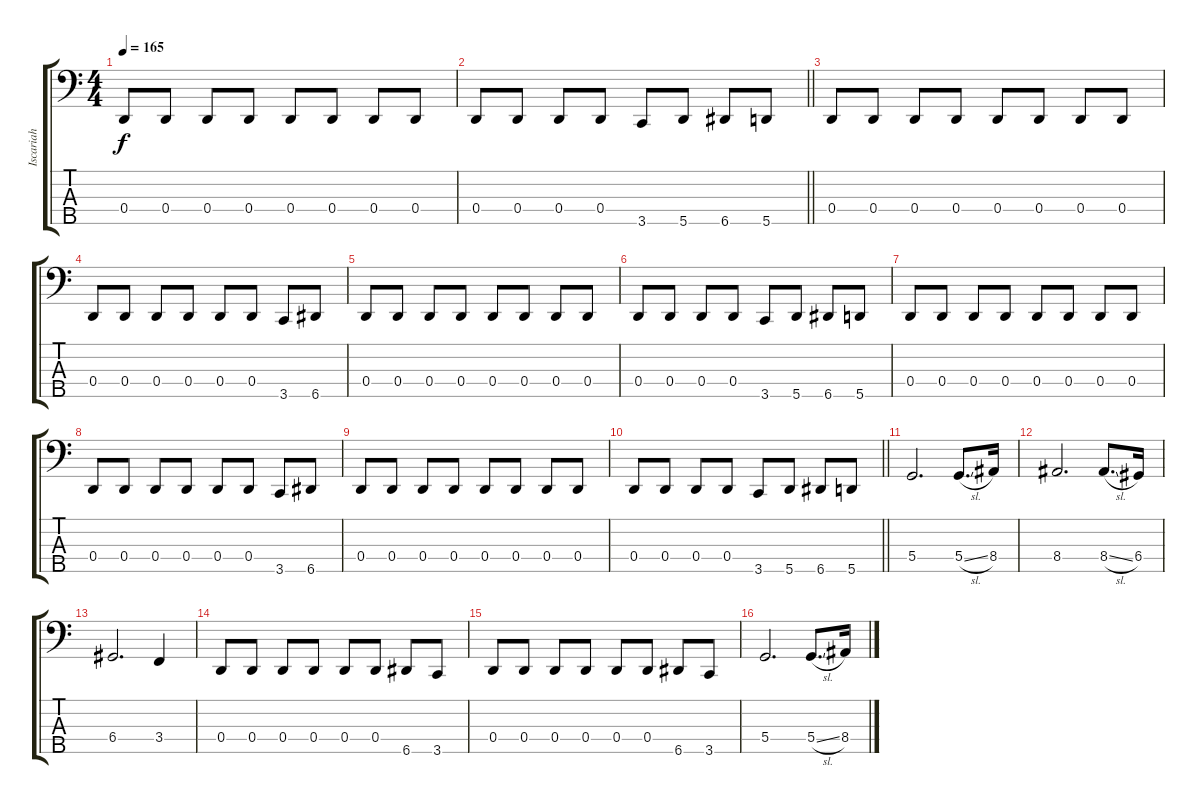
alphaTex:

\track ("Iscariah" "Iscariah") {instrument electricbasspick}
\staff {score tabs}
\tuning (F2 C2 G1 D1 A0) {hide}
\ts (4 4)
\tempo 165
\clef f4
\ks c
0.4.8{dy f} 0.4.8 0.4.8 0.4.8 0.4.8 0.4.8 0.4.8 0.4.8 |
\barLineRight lightlight
0.4.8 0.4.8 0.4.8 0.4.8 3.5.8 5.5.8 6.5.8 5.5.8 |
0.4.8 0.4.8 0.4.8 0.4.8 0.4.8 0.4.8 0.4.8 0.4.8 |
0.4.8 0.4.8 0.4.8 0.4.8 0.4.8 0.4.8 3.5.8 6.5.8 |
0.4.8 0.4.8 0.4.8 0.4.8 0.4.8 0.4.8 0.4.8 0.4.8 |
0.4.8 0.4.8 0.4.8 0.4.8 3.5.8 5.5.8 6.5.8 5.5.8 |
0.4.8 0.4.8 0.4.8 0.4.8 0.4.8 0.4.8 0.4.8 0.4.8 |
0.4.8 0.4.8 0.4.8 0.4.8 0.4.8 0.4.8 3.5.8 6.5.8 |
0.4.8 0.4.8 0.4.8 0.4.8 0.4.8 0.4.8 0.4.8 0.4.8 |
\barLineRight lightlight
0.4.8 0.4.8 0.4.8 0.4.8 3.5.8 5.5.8 6.5.8 5.5.8 |
5.4.2{d} 5.4{sl}.8{d} 8.4.16 |
8.4.2{d} 8.4{sl}.8{d} 6.4.16 |
6.4.2{d} 3.4.4 |
0.4.8 0.4.8 0.4.8 0.4.8 0.4.8 0.4.8 6.5.8 3.5.8 |
0.4.8 0.4.8 0.4.8 0.4.8 0.4.8 0.4.8 6.5.8 3.5.8 |
5.4.2{d} 5.4{sl}.8{d} 8.4.16
